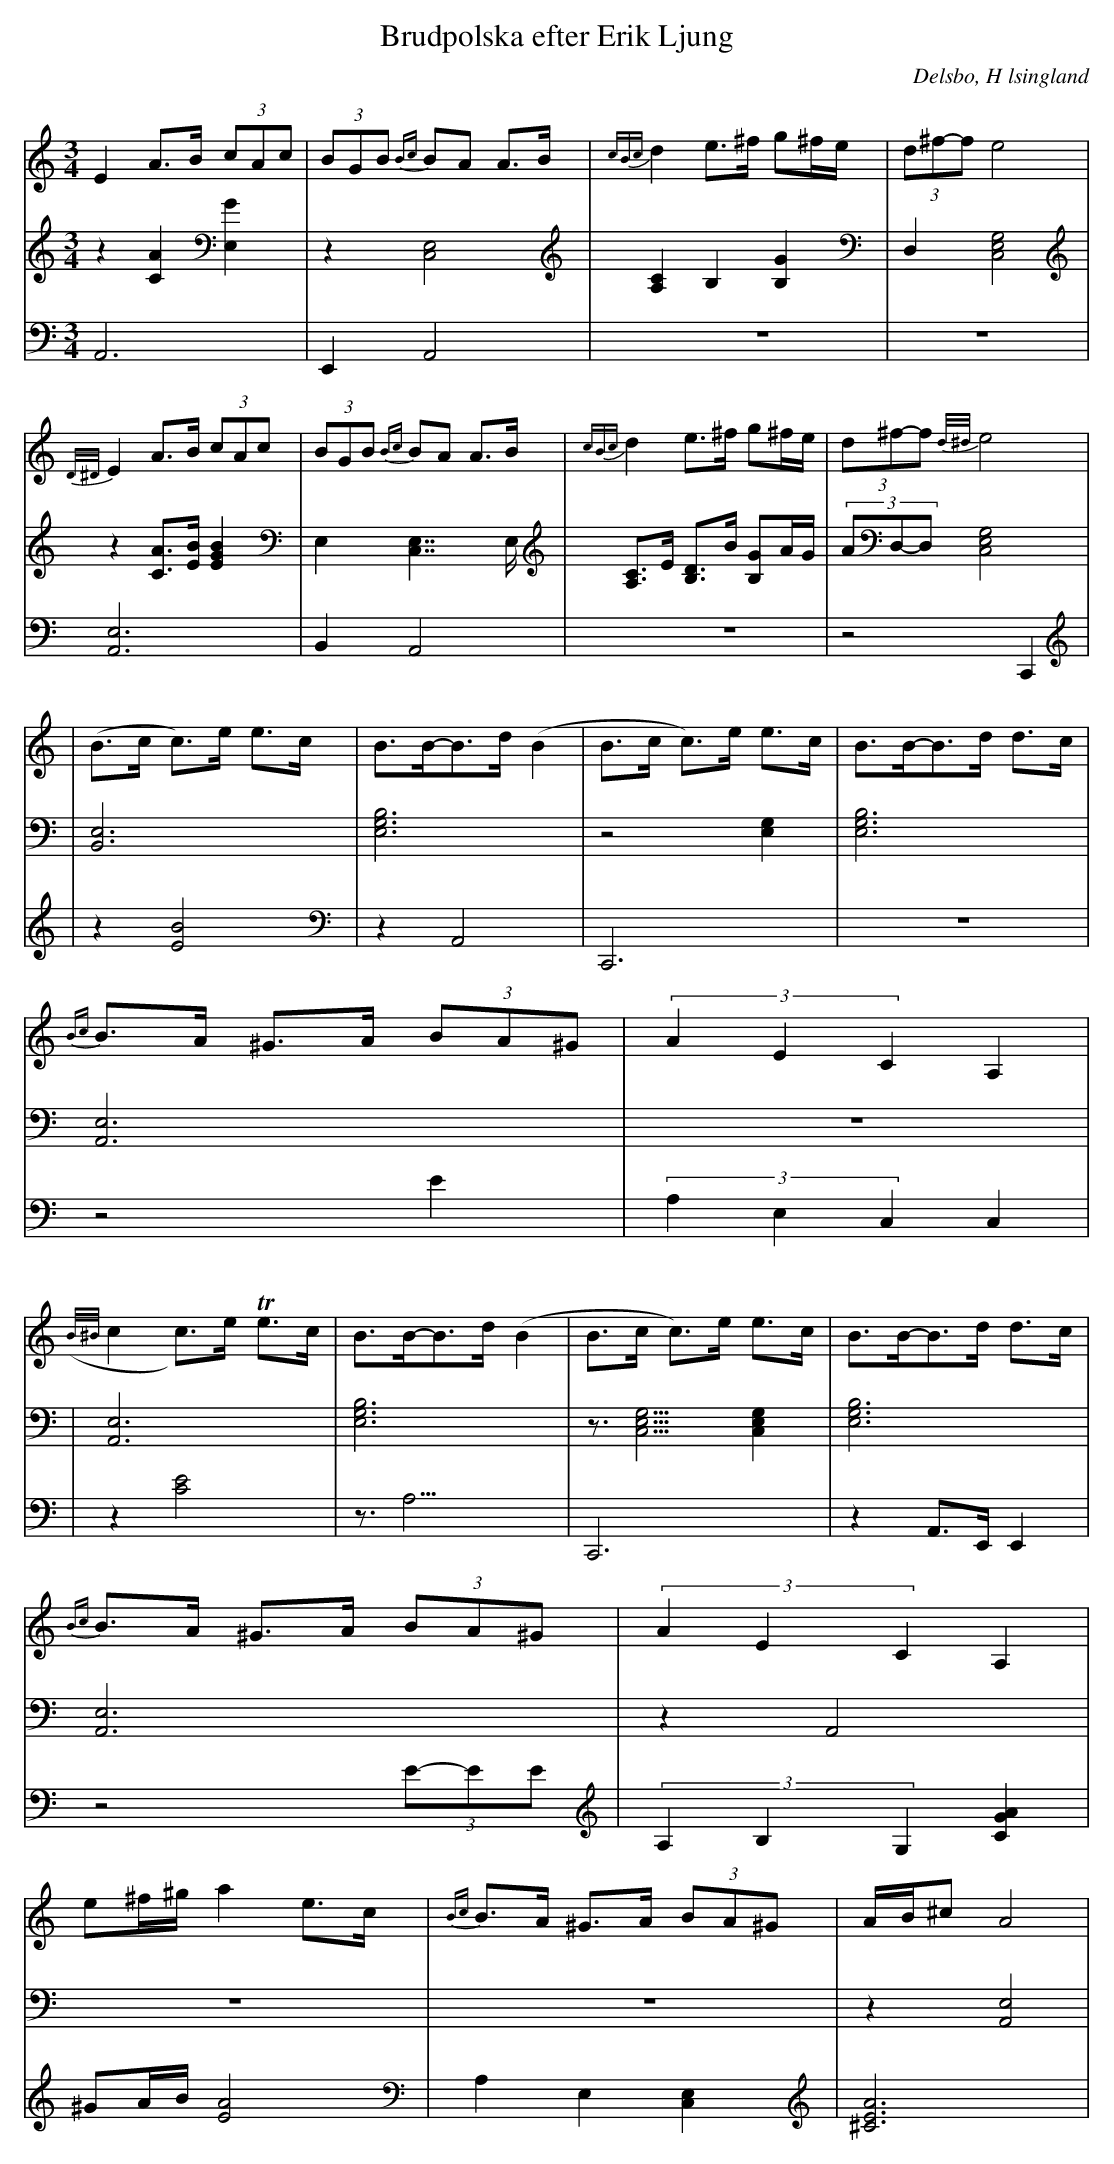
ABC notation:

X:1
T: Brudpolska efter Erik Ljung
Q: 105
O: Delsbo, H lsingland
M: 3/4
L: 1/8
K: Am
V:1
V:2
V:3 =Merge
V:1
E2 A>B (3cAc| (3BGB {Bc}BA A>B|{cBc}d2 e>^f g^f/e/|(3d^f-f e4 |
{D/^D/}E2 A>B (3cAc| (3BGB {Bc}BA A>B|{cBc}d2 e>^f g^f/e/|(3d^f-f {d/^d/}e4 |
|(B>c c)>e e>c|B>B-B>d (B2|B>c c)>e e>c|B>B-B>d d>c|
{Bc}B>A ^G>A (3BA^G|(3A2E2C2 A,2|
({B/^B/}c2 c)>e Te>c|B>B-B>d (B2|B>c c)>e e>c|B>B-B>d d>c|
{Bc}B>A ^G>A (3BA^G|(3A2E2C2 A,2|
e^f/^g/ a2 e>c|{Bc}B>A ^G>A (3BA^G|A/B/^c A4|
V:2
z2 [A2C2] [E,2G2]|z2 [C,4E,4]|[A,2C2] B,2 [B,2G2]|D,2 [E,4G,4C,4]|
z2 [AC]>[BE] [B2E2G2]|E,2 [C,7/2E,7/2]E,/|[A,C]>E [B,D]>B [B,G]A/G/|(3AD,-D, [E,4G,4C,4]|
|[B,,6E,6]|[E,6G,6B,6]|z4[G,2E,2]|[E,6G,6B,6]|
[A,,6E,6]|z6|
|[A,,6E,6]|[E,6G,6B,6]|z3/2[E,5/2G,5/2C,5/2] [E,2G,2C,2]|[E,6G,6B,6]|
[A,,6E,6]|z2 A,,4|
z6|z6|z2 [A,,4E,4]|
V:3
A,,6|E,,2 A,,4|z6|z6|
[A,,6E,6]|B,,2 A,,4|z6|z4  C,,2|
|z2 [B4E4]|z2 A,,4|C,,6|z6|
z4 E2|(3A,2E,2C,2 [C,2]|
|z2 [C4E4]|z3<A,3|C,,6|z2 A,,>E,, E,,2|
z4 (3E-EE|(3A,2B,2G,2 [G2A2C2]|
^GA/B/ [A4E4]|A,2 E,2 [C,2E,2]|[A6^C6E6]|
